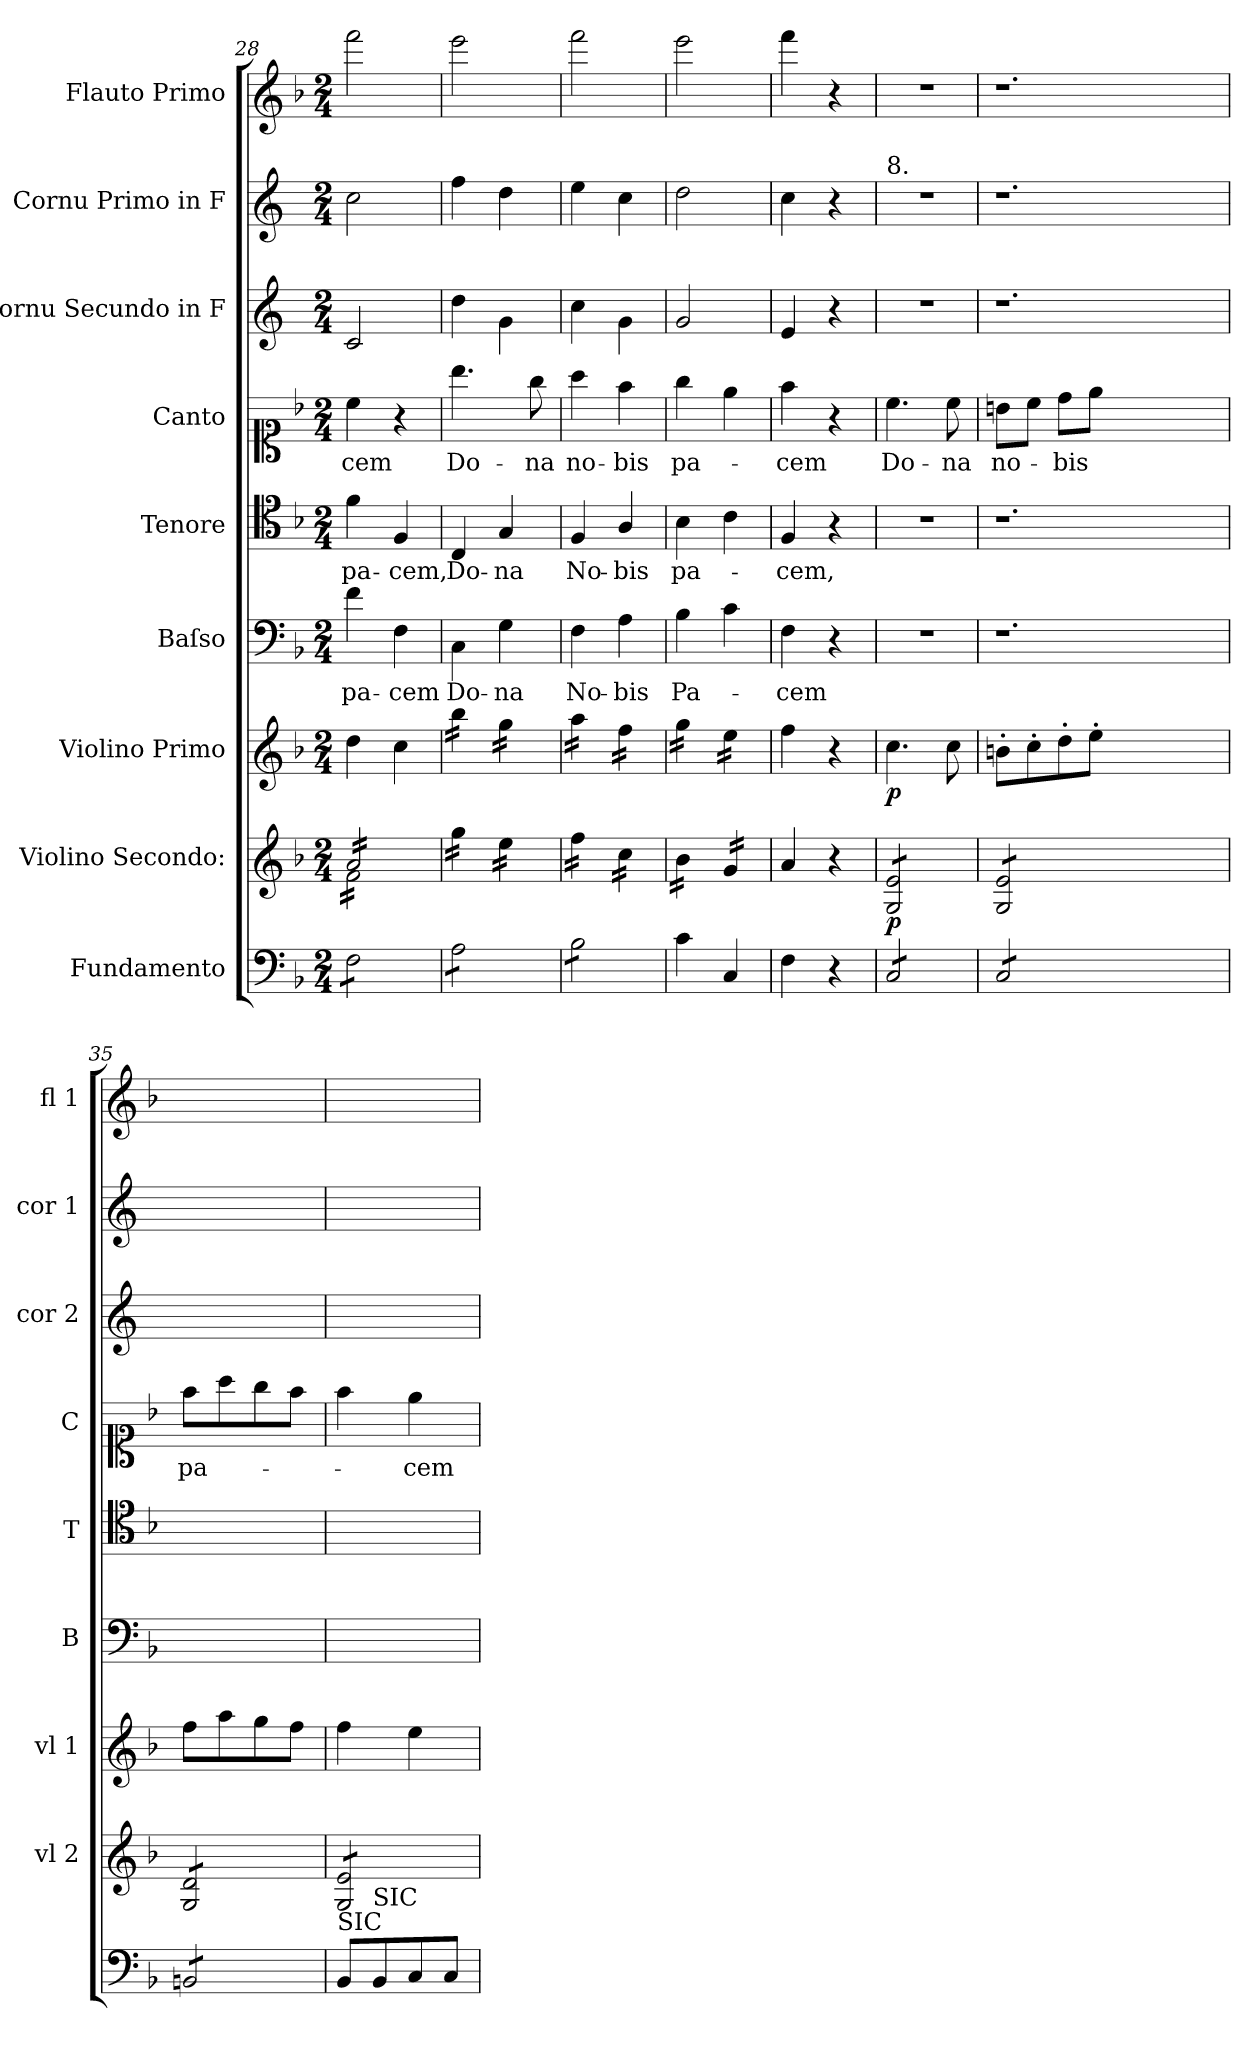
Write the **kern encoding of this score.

**kern	**kern	**dynam	**kern	**dynam	**kern	**text	**kern	**text	**kern	**text	**kern	**kern	**kern
*part9	*part8	*part8	*part7	*part7	*part6	*part6	*part5	*part5	*part4	*part4	*part3	*part2	*part1
*staff9	*staff8	*staff8	*staff7	*staff7	*staff6	*staff6	*staff5	*staff5	*staff4	*staff4	*staff3	*staff2	*staff1
*I"Fundamento	*I"Violino Secondo:	*	*I"Violino Primo	*	*I"Baſso	*	*I"Tenore	*	*I"Canto	*	*I"Cornu Secundo in F	*I"Cornu Primo in F	*I"Flauto Primo
*	*I'vl 2	*	*I'vl 1	*	*I'B	*	*I'T	*	*I'C	*	*I'cor 2	*I'cor 1	*I'fl 1
*clefF4	*clefG2	*	*clefG2	*	*clefF4	*	*clefC4	*	*clefC1	*	*clefG2	*clefG2	*clefG2
*	*	*	*	*	*	*	*	*	*	*	*ITrd4c7	*ITrd4c7	*
*k[b-]	*k[b-]	*	*k[b-]	*	*k[b-]	*	*k[b-]	*	*k[b-]	*	*k[b-]	*k[b-]	*k[b-]
*F:	*F:	*	*F:	*	*F:	*	*F:	*	*F:	*	*F:	*F:	*F:
*M2/4	*M2/4	*	*M2/4	*	*M2/4	*	*M2/4	*	*M2/4	*	*M2/4	*M2/4	*M2/4
=28	=28	=28	=28	=28	=28	=28	=28	=28	=28	=28	=28	=28	=28
*	*^	*	*	*	*	*	*	*	*	*	*	*	*
*tremolo	*	*	*	*	*	*	*	*	*	*	*	*	*	*
*	*tremolo	*	*	*	*	*	*	*	*	*	*	*	*	*
8F\L	16a/LL	16f\LL	.	4dd\	.	4f\	pa-	4f\	pa-	4cc\	-cem	2F/	2f\	2fff\
.	16a/	16f\	.	.	.	.	.	.	.	.	.	.	.	.
8F\	16a/	16f\	.	.	.	.	.	.	.	.	.	.	.	.
.	16a/	16f\	.	.	.	.	.	.	.	.	.	.	.	.
8F\	16a/	16f\	.	4cc\	.	4F\	-cem	4F/	-cem,	4r	.	.	.	.
.	16a/	16f\	.	.	.	.	.	.	.	.	.	.	.	.
8F\J	16a/	16f\	.	.	.	.	.	.	.	.	.	.	.	.
.	16a/JJ	16f\JJ	.	.	.	.	.	.	.	.	.	.	.	.
*	*v	*v	*	*	*	*	*	*	*	*	*	*	*	*
=29	=29	=29	=29	=29	=29	=29	=29	=29	=29	=29	=29	=29	=29
*	*	*	*tremolo	*	*	*	*	*	*	*	*	*	*
8A\L	16gg\LL	.	16bb-\LL	.	4C\	Do-	4C/	Do-	4.bb-\	Do-	4g\	4b-\	2eee\
.	16gg\	.	16bb-\	.	.	.	.	.	.	.	.	.	.
8A\	16gg\	.	16bb-\	.	.	.	.	.	.	.	.	.	.
.	16gg\JJ	.	16bb-\JJ	.	.	.	.	.	.	.	.	.	.
8A\	16ee\LL	.	16gg\LL	.	4G\	-na	4G/	-na	.	.	4c\	4g\	.
.	16ee\	.	16gg\	.	.	.	.	.	.	.	.	.	.
8A\J	16ee\	.	16gg\	.	.	.	.	.	8gg\	-na	.	.	.
.	16ee\JJ	.	16gg\JJ	.	.	.	.	.	.	.	.	.	.
=30	=30	=30	=30	=30	=30	=30	=30	=30	=30	=30	=30	=30	=30
8B-\L	16ff\LL	.	16aa\LL	.	4F\	No-	4F/	No-	4aa\	no-	4f\	4a\	2fff\
.	16ff\	.	16aa\	.	.	.	.	.	.	.	.	.	.
8B-\	16ff\	.	16aa\	.	.	.	.	.	.	.	.	.	.
.	16ff\JJ	.	16aa\JJ	.	.	.	.	.	.	.	.	.	.
8B-\	16cc\LL	.	16ff\LL	.	4A\	-bis	4A/	-bis	4ff\	-bis	4c\	4f\	.
.	16cc\	.	16ff\	.	.	.	.	.	.	.	.	.	.
8B-\J	16cc\	.	16ff\	.	.	.	.	.	.	.	.	.	.
*Xtremolo	*	*	*	*	*	*	*	*	*	*	*	*	*
.	16cc\JJ	.	16ff\JJ	.	.	.	.	.	.	.	.	.	.
=31	=31	=31	=31	=31	=31	=31	=31	=31	=31	=31	=31	=31	=31
4c\	16b-\LL	.	16gg\LL	.	4B-\	Pa-	4B-\	pa-	4gg\	pa-	2c/	2g\	2eee\
.	16b-\	.	16gg\	.	.	.	.	.	.	.	.	.	.
.	16b-\	.	16gg\	.	.	.	.	.	.	.	.	.	.
.	16b-\JJ	.	16gg\JJ	.	.	.	.	.	.	.	.	.	.
4C/	16g/LL	.	16ee\LL	.	4c\	.	4c\	.	4ee\	.	.	.	.
.	16g/	.	16ee\	.	.	.	.	.	.	.	.	.	.
.	16g/	.	16ee\	.	.	.	.	.	.	.	.	.	.
.	16g/JJ	.	16ee\JJ	.	.	.	.	.	.	.	.	.	.
*	*	*	*Xtremolo	*	*	*	*	*	*	*	*	*	*
*	*Xtremolo	*	*	*	*	*	*	*	*	*	*	*	*
=32	=32	=32	=32	=32	=32	=32	=32	=32	=32	=32	=32	=32	=32
4F\	4a/	.	4ff\	.	4F\	-cem	4F/	-cem,	4ff\	-cem	4A/	4f\	4fff\
4r	4r	.	4r	.	4r	.	4r	.	4r	.	4r	4r	4r
=33	=33	=33	=33	=33	=33	=33	=33	=33	=33	=33	=33	=33	=33
!	!	!	!	!	!	!	!	!	!	!	!	!LO:TX:a:t=8.	!
*tremolo	*	*	*	*	*	*	*	*	*	*	*	*	*
*	*tremolo	*	*	*	*	*	*	*	*	*	*	*	*
8C/L	8G/ 8e/L	p	4.cc\	p	2r	.	2r	.	4.cc\	Do-	2r	2r	2r
8C/	8G/ 8e/	.	.	.	.	.	.	.	.	.	.	.	.
8C/	8G/ 8e/	.	.	.	.	.	.	.	.	.	.	.	.
8C/J	8G/ 8e/J	.	8cc\	.	.	.	.	.	8cc\	-na	.	.	.
=34	=34	=34	=34	=34	=34	=34	=34	=34	=34	=34	=34	=34	=34
8C/L	8G/ 8e/L	.	8bn'\L	.	1.r	.	1.r	.	8bn\L	no-	1.r	1.r	1.r
8C/	8G/ 8e/	.	8cc'\	.	.	.	.	.	8cc\J	.	.	.	.
8C/	8G/ 8e/	.	8dd'\	.	.	.	.	.	8dd\L	-bis	.	.	.
8C/J	8G/ 8e/J	.	8ee'\J	.	.	.	.	.	8ee\J	.	.	.	.
1ryy	1ryy	.	1ryy	.	.	.	.	.	1ryy	.	.	.	.
=35	=35	=35	=35	=35	=35	=35	=35	=35	=35	=35	=35	=35	=35
8BBn/L	8G/ 8d/L	.	8ff\L	.	2ryy	.	2ryy	.	8ff\L	pa-	2ryy	2ryy	2ryy
8BBn/	8G/ 8d/	.	8aa\	.	.	.	.	.	8aa\	.	.	.	.
8BBn/	8G/ 8d/	.	8gg\	.	.	.	.	.	8gg\	.	.	.	.
8BBn/J	8G/ 8d/J	.	8ff\J	.	.	.	.	.	8ff\J	.	.	.	.
*Xtremolo	*	*	*	*	*	*	*	*	*	*	*	*	*
=36	=36	=36	=36	=36	=36	=36	=36	=36	=36	=36	=36	=36	=36
!LO:TX:a:t=SIC	!	!	!	!	!	!	!	!	!	!	!	!	!
8BB-/L	8G/ 8e/L	.	4ff\	.	2ryy	.	2ryy	.	4ff\	.	2ryy	2ryy	2ryy
!LO:TX:a:t=SIC	!	!	!	!	!	!	!	!	!	!	!	!	!
8BB-/	8G/ 8e/	.	.	.	.	.	.	.	.	.	.	.	.
8C/	8G/ 8e/	.	4ee\	.	.	.	.	.	4ee\	-cem	.	.	.
8C/J	8G/ 8e/J	.	.	.	.	.	.	.	.	.	.	.	.
*	*Xtremolo	*	*	*	*	*	*	*	*	*	*	*	*
=	=	=	=	=	=	=	=	=	=	=	=	=	=
*-	*-	*-	*-	*-	*-	*-	*-	*-	*-	*-	*-	*-	*-
